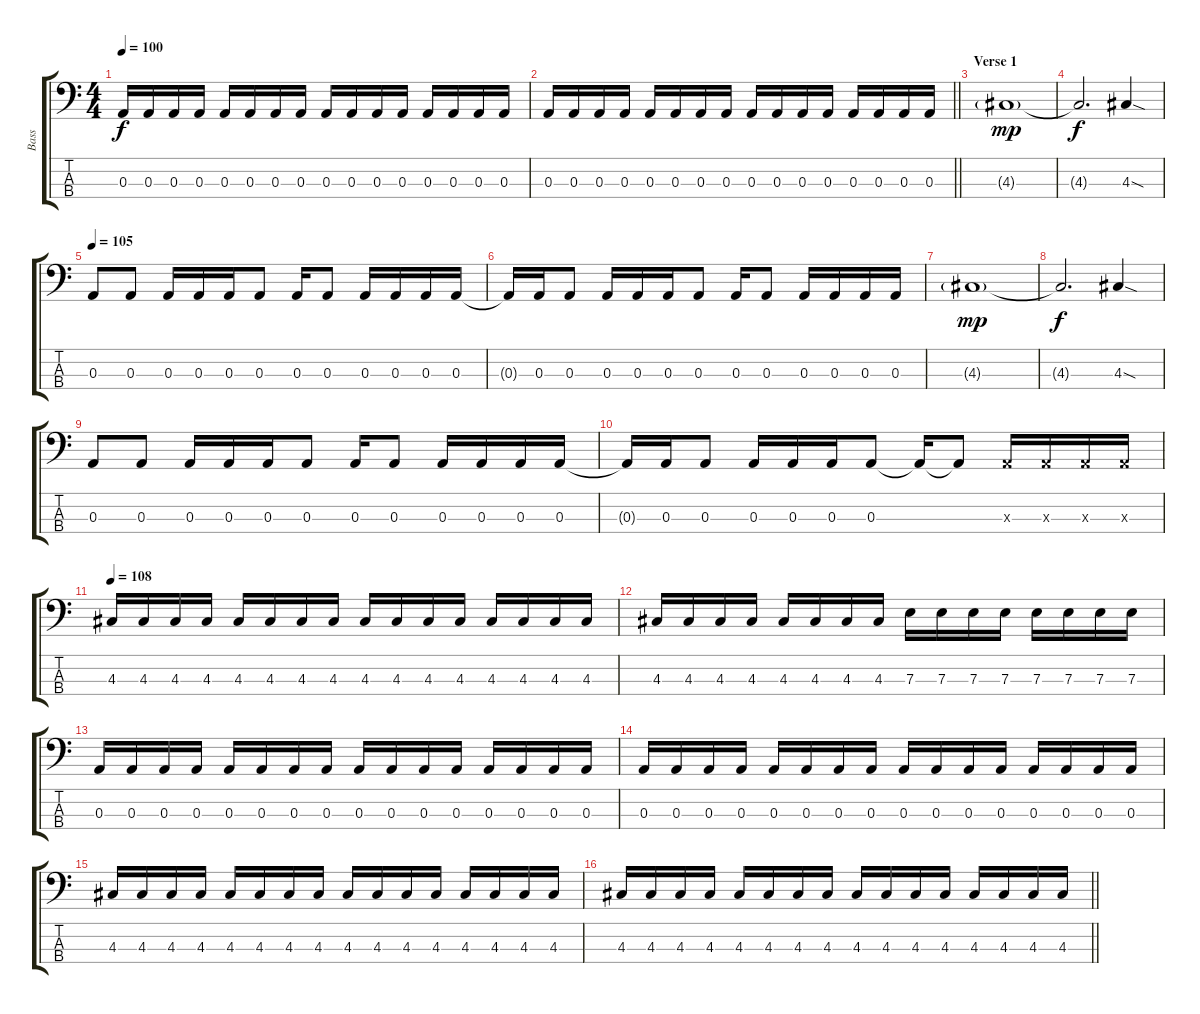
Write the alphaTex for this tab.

\track ("Bass" "Bass") {instrument electricbassfinger}
\staff {score tabs}
\tuning (G2 D2 A1 E1) {hide}
\ts (4 4)
\tempo 100
\clef f4
\ks c
0.3.16{dy f} 0.3.16 0.3.16 0.3.16 0.3.16 0.3.16 0.3.16 0.3.16 0.3.16 0.3.16 0.3.16 0.3.16 0.3.16 0.3.16 0.3.16 0.3.16 |
\barLineRight lightlight
0.3.16 0.3.16 0.3.16 0.3.16 0.3.16 0.3.16 0.3.16 0.3.16 0.3.16 0.3.16 0.3.16 0.3.16 0.3.16 0.3.16 0.3.16 0.3.16 |
\section ("" "Verse 1")
4.3{g}.1{dy mp} |
4.3{t}.2{d dy f} 4.3{sod}.4 |
\tempo 105
0.3.8 0.3.8 0.3.16 0.3.16 0.3.16 0.3.8 0.3.16 0.3.8 0.3.16 0.3.16 0.3.16 0.3.16 |
0.3{t}.16 0.3.16 0.3.8 0.3.16 0.3.16 0.3.16 0.3.8 0.3.16 0.3.8 0.3.16 0.3.16 0.3.16 0.3.16 |
4.3{g}.1{dy mp} |
4.3{t}.2{d dy f} 4.3{sod}.4 |
0.3.8 0.3.8 0.3.16 0.3.16 0.3.16 0.3.8 0.3.16 0.3.8 0.3.16 0.3.16 0.3.16 0.3.16 |
0.3{t}.16 0.3.16 0.3.8 0.3.16 0.3.16 0.3.16 0.3.8 0.3{t}.16 0.3{t}.8 0.3{x}.16 0.3{x}.16 0.3{x}.16 0.3{x}.16 |
\tempo 108
4.3.16 4.3.16 4.3.16 4.3.16 4.3.16 4.3.16 4.3.16 4.3.16 4.3.16 4.3.16 4.3.16 4.3.16 4.3.16 4.3.16 4.3.16 4.3.16 |
4.3.16 4.3.16 4.3.16 4.3.16 4.3.16 4.3.16 4.3.16 4.3.16 7.3.16 7.3.16 7.3.16 7.3.16 7.3.16 7.3.16 7.3.16 7.3.16 |
0.3.16 0.3.16 0.3.16 0.3.16 0.3.16 0.3.16 0.3.16 0.3.16 0.3.16 0.3.16 0.3.16 0.3.16 0.3.16 0.3.16 0.3.16 0.3.16 |
0.3.16 0.3.16 0.3.16 0.3.16 0.3.16 0.3.16 0.3.16 0.3.16 0.3.16 0.3.16 0.3.16 0.3.16 0.3.16 0.3.16 0.3.16 0.3.16 |
4.3.16 4.3.16 4.3.16 4.3.16 4.3.16 4.3.16 4.3.16 4.3.16 4.3.16 4.3.16 4.3.16 4.3.16 4.3.16 4.3.16 4.3.16 4.3.16 |
\barLineRight lightlight
4.3.16 4.3.16 4.3.16 4.3.16 4.3.16 4.3.16 4.3.16 4.3.16 4.3.16 4.3.16 4.3.16 4.3.16 4.3.16 4.3.16 4.3.16 4.3.16
